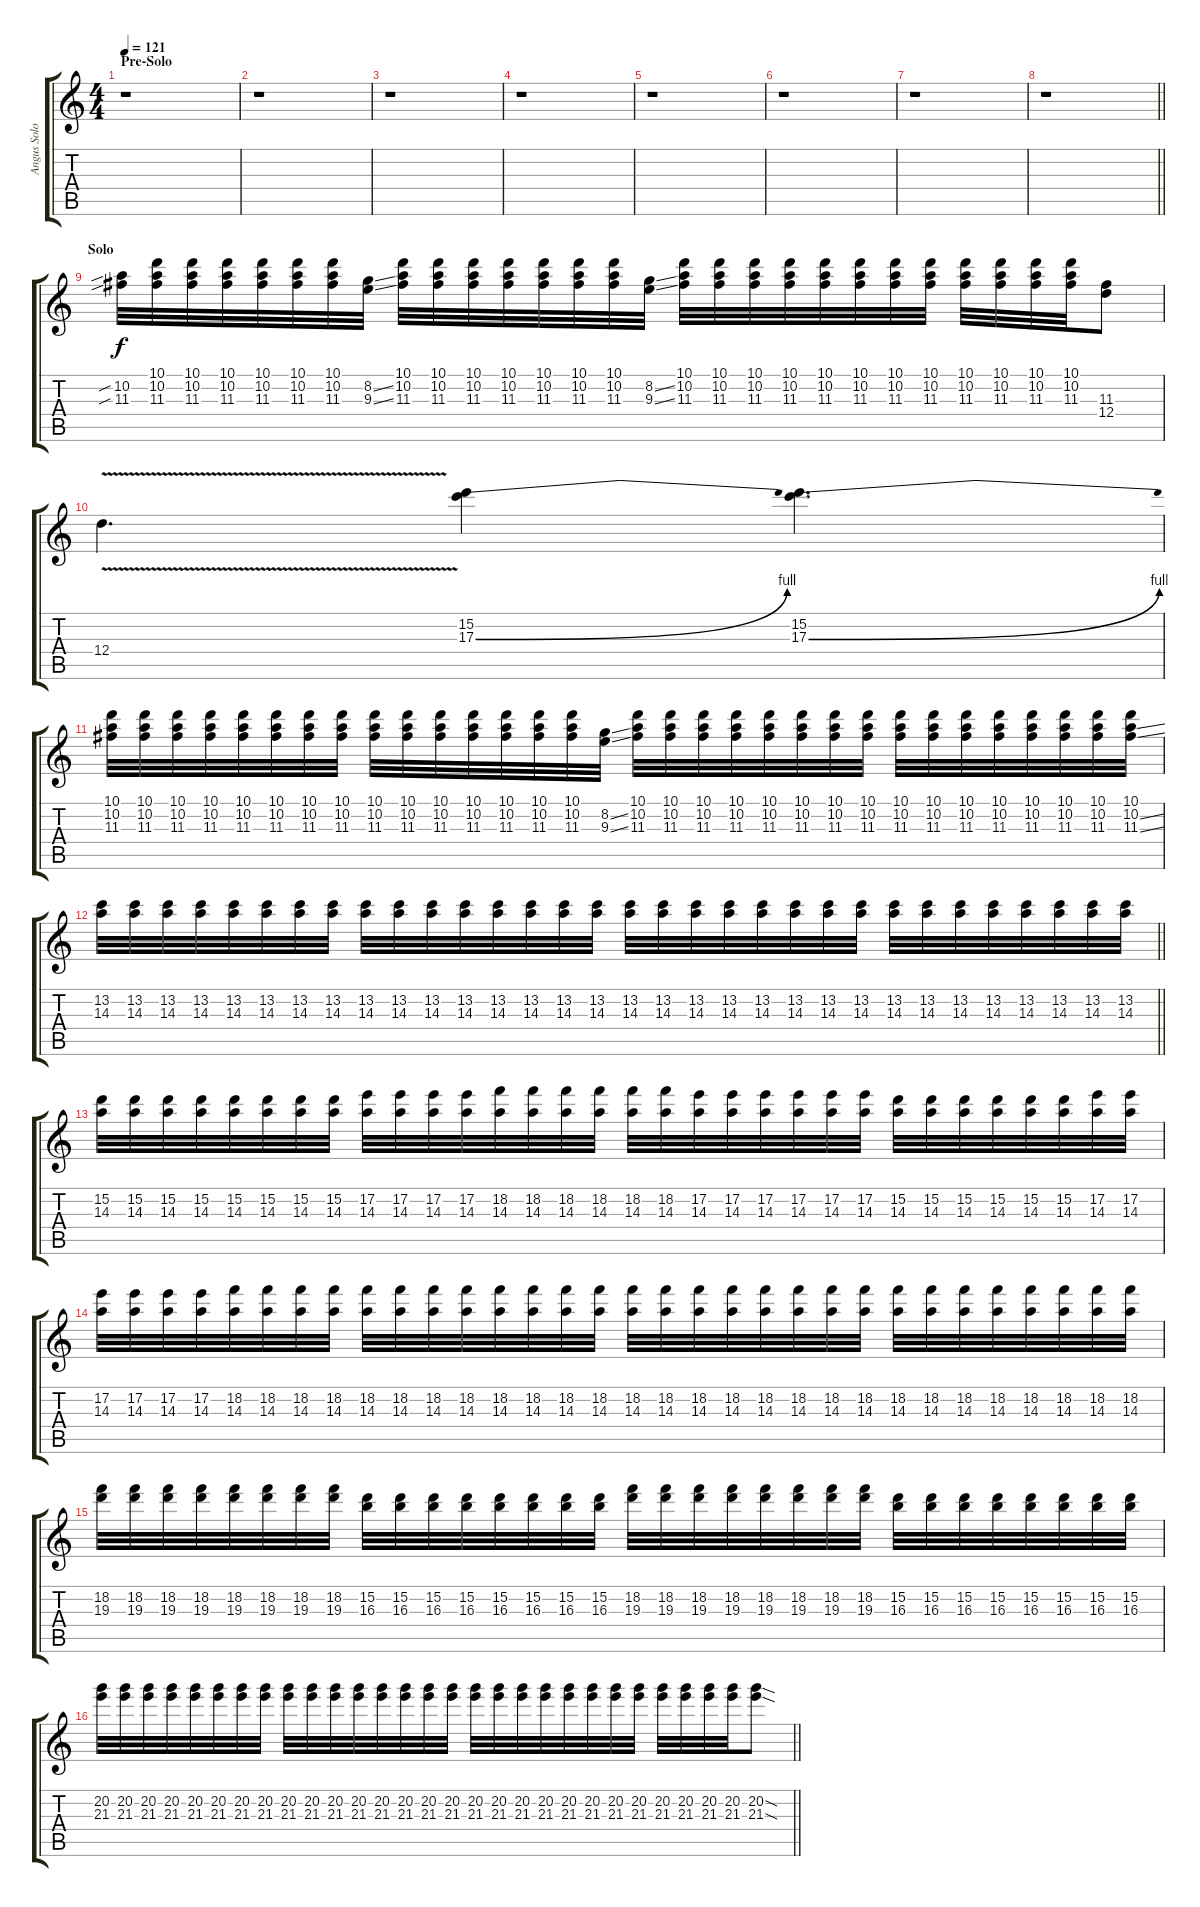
\track ("Angus Solo/Fills" "Angus Solo") {instrument overdrivenguitar}
\staff {score tabs}
\tuning (E4 B3 G3 D3 A2 E2) {hide}
\ts (4 4)
\section ("" "Pre-Solo")
\tempo 121
\clef g2
\ks c
r.1{dy f} |
r.1 |
r.1 |
r.1 |
r.1 |
r.1 |
r.1 |
\barLineRight lightlight
r.1 |
\section ("" "Solo")
(10.2{sib} 11.3{sib}).32{balance 8} (10.1 10.2 11.3).32 (10.1 10.2 11.3).32 (10.1 10.2 11.3).32 (10.1 10.2 11.3).32 (10.1 10.2 11.3).32 (10.1 10.2 11.3).32 (8.2{ss} 9.3{ss}).32 (10.1 10.2 11.3).32 (10.1 10.2 11.3).32 (10.1 10.2 11.3).32 (10.1 10.2 11.3).32 (10.1 10.2 11.3).32 (10.1 10.2 11.3).32 (10.1 10.2 11.3).32 (8.2{ss} 9.3{ss}).32 (10.1 10.2 11.3).32 (10.1 10.2 11.3).32 (10.1 10.2 11.3).32 (10.1 10.2 11.3).32 (10.1 10.2 11.3).32 (10.1 10.2 11.3).32 (10.1 10.2 11.3).32 (10.1 10.2 11.3).32 (10.1 10.2 11.3).32 (10.1 10.2 11.3).32 (10.1 10.2 11.3).32 (10.1 10.2 11.3).32 (11.3 12.4).8 |
12.4{v}.4{d} (15.2 17.3{be (bend 0 0 60 4)}).4 (15.2 17.3{be (bend 0 0 60 4)}).4{d} |
(10.1 10.2 11.3).32 (10.1 10.2 11.3).32 (10.1 10.2 11.3).32 (10.1 10.2 11.3).32 (10.1 10.2 11.3).32 (10.1 10.2 11.3).32 (10.1 10.2 11.3).32 (10.1 10.2 11.3).32 (10.1 10.2 11.3).32 (10.1 10.2 11.3).32 (10.1 10.2 11.3).32 (10.1 10.2 11.3).32 (10.1 10.2 11.3).32 (10.1 10.2 11.3).32 (10.1 10.2 11.3).32 (8.2{ss} 9.3{ss}).32 (10.1 10.2 11.3).32 (10.1 10.2 11.3).32 (10.1 10.2 11.3).32 (10.1 10.2 11.3).32 (10.1 10.2 11.3).32 (10.1 10.2 11.3).32 (10.1 10.2 11.3).32 (10.1 10.2 11.3).32 (10.1 10.2 11.3).32 (10.1 10.2 11.3).32 (10.1 10.2 11.3).32 (10.1 10.2 11.3).32 (10.1 10.2 11.3).32 (10.1 10.2 11.3).32 (10.1 10.2 11.3).32 (10.1 10.2{ss} 11.3{ss}).32 |
\barLineRight lightlight
(13.2 14.3).32 (13.2 14.3).32 (13.2 14.3).32 (13.2 14.3).32 (13.2 14.3).32 (13.2 14.3).32 (13.2 14.3).32 (13.2 14.3).32 (13.2 14.3).32 (13.2 14.3).32 (13.2 14.3).32 (13.2 14.3).32 (13.2 14.3).32 (13.2 14.3).32 (13.2 14.3).32 (13.2 14.3).32 (13.2 14.3).32 (13.2 14.3).32 (13.2 14.3).32 (13.2 14.3).32 (13.2 14.3).32 (13.2 14.3).32 (13.2 14.3).32 (13.2 14.3).32 (13.2 14.3).32 (13.2 14.3).32 (13.2 14.3).32 (13.2 14.3).32 (13.2 14.3).32 (13.2 14.3).32 (13.2 14.3).32 (13.2 14.3).32 |
(15.2 14.3).32 (15.2 14.3).32 (15.2 14.3).32 (15.2 14.3).32 (15.2 14.3).32 (15.2 14.3).32 (15.2 14.3).32 (15.2 14.3).32 (17.2 14.3).32 (17.2 14.3).32 (17.2 14.3).32 (17.2 14.3).32 (18.2 14.3).32 (18.2 14.3).32 (18.2 14.3).32 (18.2 14.3).32 (18.2 14.3).32 (18.2 14.3).32 (17.2 14.3).32 (17.2 14.3).32 (17.2 14.3).32 (17.2 14.3).32 (17.2 14.3).32 (17.2 14.3).32 (15.2 14.3).32 (15.2 14.3).32 (15.2 14.3).32 (15.2 14.3).32 (15.2 14.3).32 (15.2 14.3).32 (17.2 14.3).32 (17.2 14.3).32 |
(17.2 14.3).32 (17.2 14.3).32 (17.2 14.3).32 (17.2 14.3).32 (18.2 14.3).32 (18.2 14.3).32 (18.2 14.3).32 (18.2 14.3).32 (18.2 14.3).32 (18.2 14.3).32 (18.2 14.3).32 (18.2 14.3).32 (18.2 14.3).32 (18.2 14.3).32 (18.2 14.3).32 (18.2 14.3).32 (18.2 14.3).32 (18.2 14.3).32 (18.2 14.3).32 (18.2 14.3).32 (18.2 14.3).32 (18.2 14.3).32 (18.2 14.3).32 (18.2 14.3).32 (18.2 14.3).32 (18.2 14.3).32 (18.2 14.3).32 (18.2 14.3).32 (18.2 14.3).32 (18.2 14.3).32 (18.2 14.3).32 (18.2 14.3).32 |
(18.2 19.3).32 (18.2 19.3).32 (18.2 19.3).32 (18.2 19.3).32 (18.2 19.3).32 (18.2 19.3).32 (18.2 19.3).32 (18.2 19.3).32 (15.2 16.3).32 (15.2 16.3).32 (15.2 16.3).32 (15.2 16.3).32 (15.2 16.3).32 (15.2 16.3).32 (15.2 16.3).32 (15.2 16.3).32 (18.2 19.3).32 (18.2 19.3).32 (18.2 19.3).32 (18.2 19.3).32 (18.2 19.3).32 (18.2 19.3).32 (18.2 19.3).32 (18.2 19.3).32 (15.2 16.3).32 (15.2 16.3).32 (15.2 16.3).32 (15.2 16.3).32 (15.2 16.3).32 (15.2 16.3).32 (15.2 16.3).32 (15.2 16.3).32 |
\barLineRight lightlight
(20.2 21.3).32 (20.2 21.3).32 (20.2 21.3).32 (20.2 21.3).32 (20.2 21.3).32 (20.2 21.3).32 (20.2 21.3).32 (20.2 21.3).32 (20.2 21.3).32 (20.2 21.3).32 (20.2 21.3).32 (20.2 21.3).32 (20.2 21.3).32 (20.2 21.3).32 (20.2 21.3).32 (20.2 21.3).32 (20.2 21.3).32 (20.2 21.3).32 (20.2 21.3).32 (20.2 21.3).32 (20.2 21.3).32 (20.2 21.3).32 (20.2 21.3).32 (20.2 21.3).32 (20.2 21.3).32 (20.2 21.3).32 (20.2 21.3).32 (20.2 21.3).32 (20.2{sod} 21.3{sod}).8
